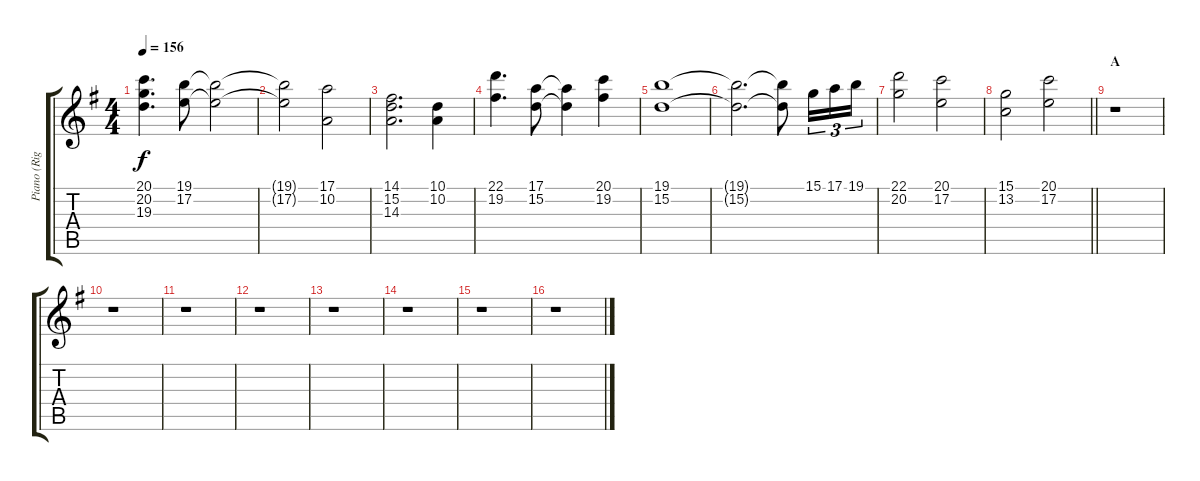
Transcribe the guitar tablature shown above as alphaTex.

\track ("Piano (Right Hand)" "Piano (Rig") {instrument acousticgrandpiano}
\staff {score tabs}
\tuning (E4 B3 G3 D3 A2 E2) {hide}
\ts (4 4)
\tempo 156
\clef g2
\ks g
(20.1 20.2 19.3).4{d dy f} (19.1 17.2).8 (19.1{t} 17.2{t}).2 |
(19.1{t} 17.2{t}).2 (17.1 10.2).2 |
(14.1 15.2 14.3).2{d} (10.1 10.2).4 |
(22.1 19.2).4{d} (17.1 15.2).8 (17.1{t} 15.2{t}).4 (20.1 19.2).4 |
(19.1 15.2).1 |
(19.1{t} 15.2{t}).2{d} (19.1{t} 15.2{t}).8 15.1.16{tu (3 2)} 17.1.16{tu (3 2)} 19.1.16{tu (3 2)} |
(22.1 20.2).2 (20.1 17.2).2 |
\barLineRight lightlight
(15.1 13.2).2 (20.1 17.2).2 |
\section ("" "A")
r.1 |
r.1 |
r.1 |
r.1 |
r.1 |
r.1 |
r.1 |
r.1
